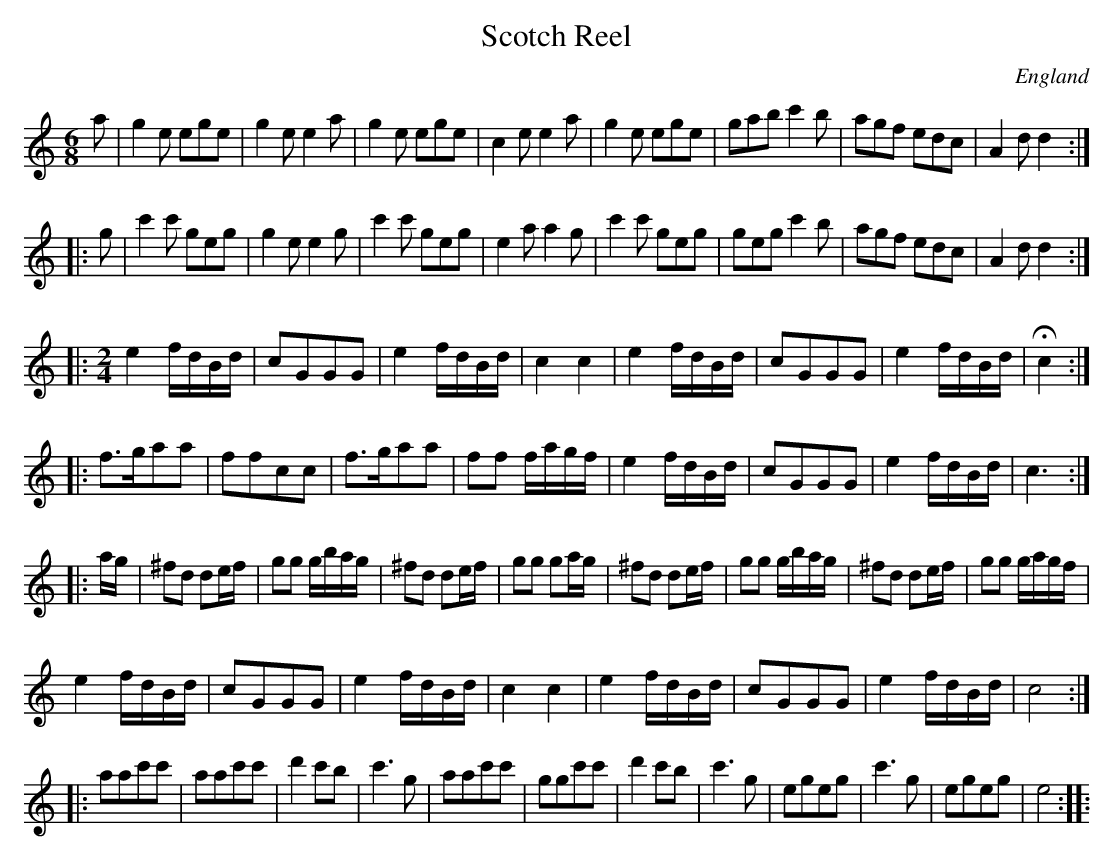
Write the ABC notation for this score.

X:1
T:Scotch Reel
L:1/8
M:6/8
O:England
K:D dorian
a|\
g2e ege | g2e e2a  | g2e ege | c2e e2a |\
g2e ege | gab c'2b | agf edc | A2d d2 ::
g|\
c'2c' geg | g2e e2g  | c'2c' geg | e2a a2g | \
c'2c' geg | geg c'2b | agf edc   | A2d d2::
[M:2/4] [L:1/8] \
e2 f/d/B/d/ | cGGG | e2 f/d/B/d/ | c2 c2 |\
e2 f/d/B/d/ | cGGG | e2 f/d/B/d/ | Hc2 ::
f>gaa | ffcc | f>gaa | ff f/a/g/f/ | \
e2 f/d/B/d/ | cGGG | e2 f/d/B/d/ | c3 ::
a/g/ |\
^fd de/f/ | gg g/b/a/g/ | ^fd de/f/ | gg ga/g/ | \
^fd de/f/ | gg g/b/a/g/ | ^fd de/f/ | gg g/a/g/f/ |
e2 f/d/B/d/ | cGGG | e2 f/d/B/d/ | c2 c2 |\
e2 f/d/B/d/ | cGGG | e2 f/d/B/d/ | c4 ::
aac'c' | aac'c' | d'2 c'b | c'3 g | \
aac'c' | ggc'c' | d'2 c'b | c'3 g |\
egeg | c'3 g | egeg | e4 ::
